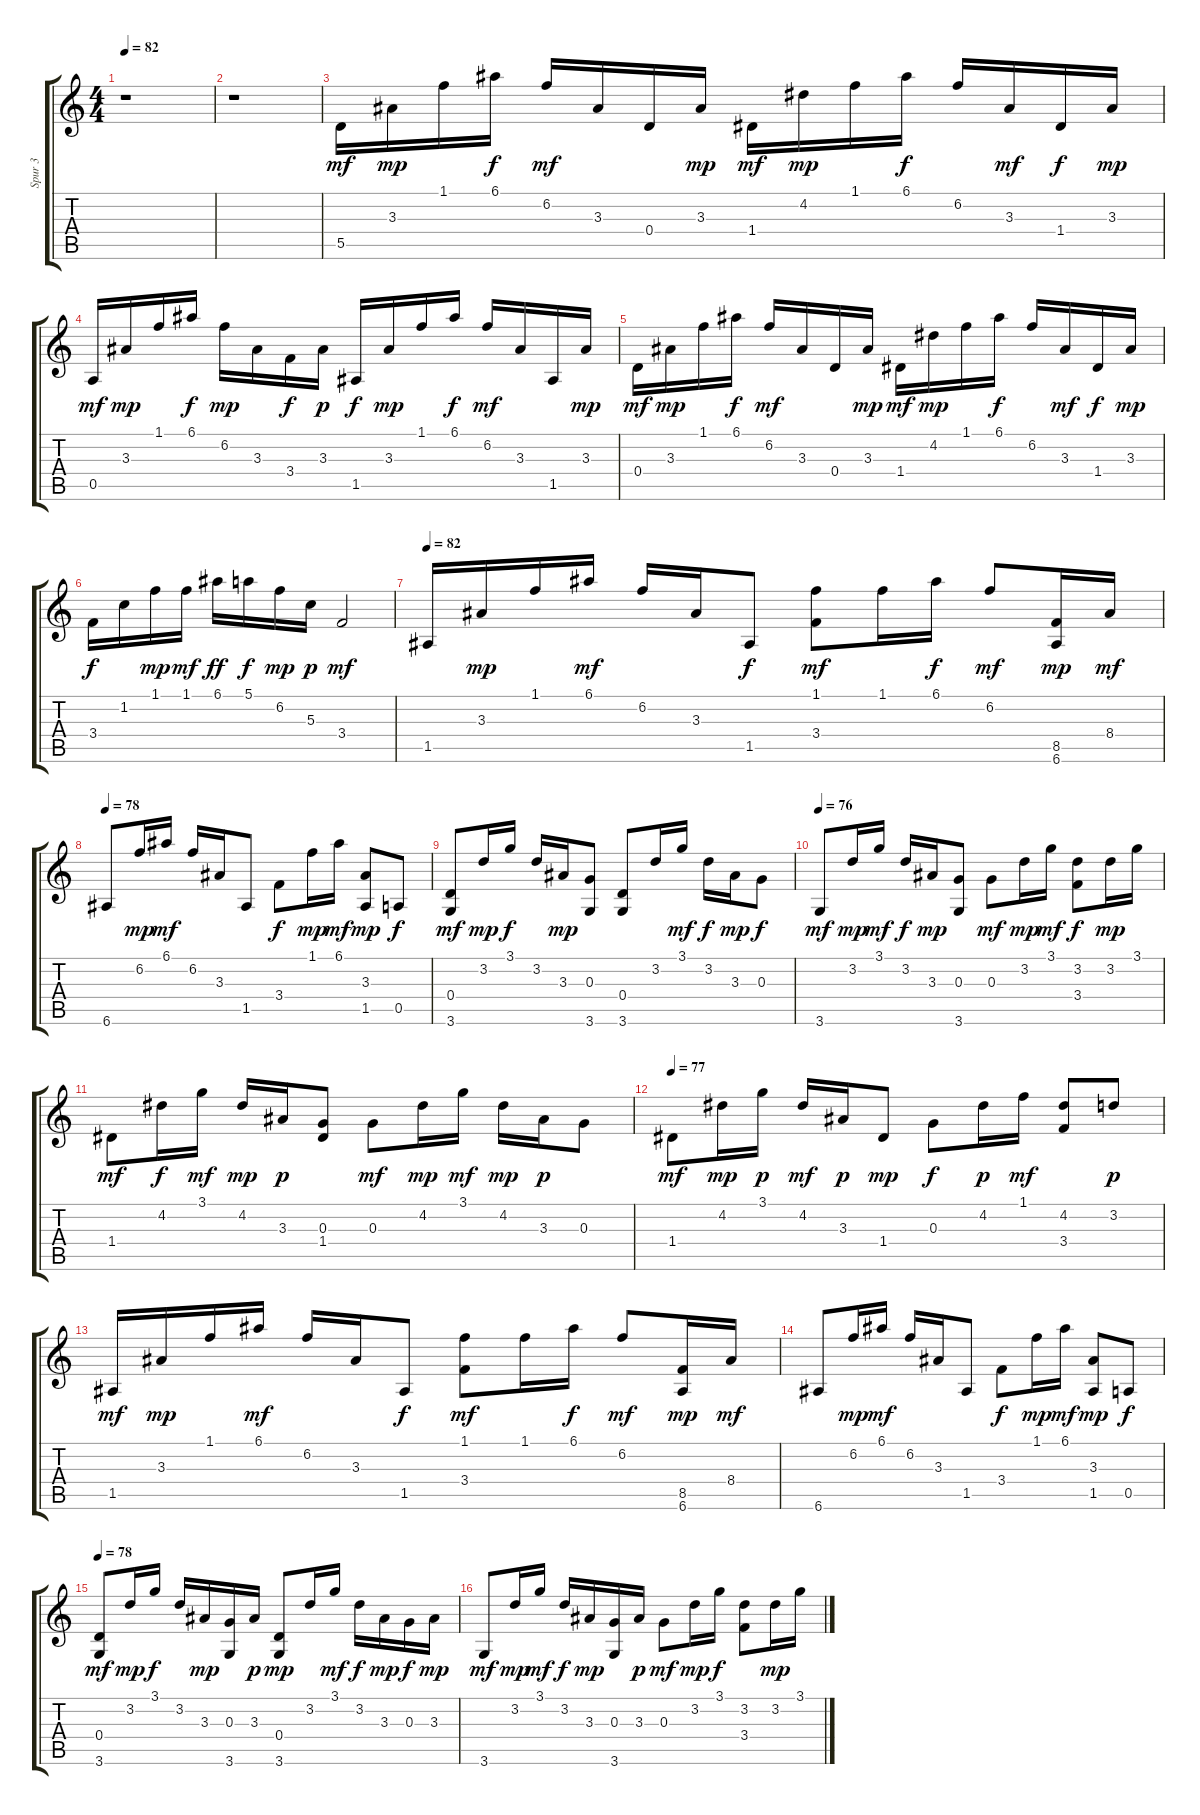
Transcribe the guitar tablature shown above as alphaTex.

\track ("Spur 3" "Spur 3") {instrument acousticguitarsteel}
\staff {score tabs}
\tuning (E4 B3 G3 D3 A2 E2) {hide}
\ts (4 4)
\tempo 82
\clef g2
\ks c
r.1{dy mf instrument acousticguitarsteel} |
r.1 |
5.5.16 3.3.16{dy mp} 1.1.16 6.1.16{dy f} 6.2.16{dy mf} 3.3.16 0.4.16 3.3.16{dy mp} 1.4.16{dy mf} 4.2.16{dy mp} 1.1.16 6.1.16{dy f} 6.2.16 3.3.16{dy mf} 1.4.16{dy f} 3.3.16{dy mp} |
0.5.16{dy mf} 3.3.16{dy mp} 1.1.16 6.1.16{dy f} 6.2.16{dy mp} 3.3.16 3.4.16{dy f} 3.3.16{dy p} 1.5.16{dy f} 3.3.16{dy mp} 1.1.16 6.1.16{dy f} 6.2.16{dy mf} 3.3.16 1.5.16 3.3.16{dy mp} |
0.4.16{dy mf} 3.3.16{dy mp} 1.1.16 6.1.16{dy f} 6.2.16{dy mf} 3.3.16 0.4.16 3.3.16{dy mp} 1.4.16{dy mf} 4.2.16{dy mp} 1.1.16 6.1.16{dy f} 6.2.16 3.3.16{dy mf} 1.4.16{dy f} 3.3.16{dy mp} |
3.4.16{dy f} 1.2.16 1.1.16{dy mp} 1.1.16{dy mf} 6.1.16{dy ff} 5.1.16{dy f} 6.2.16{dy mp} 5.3.16{dy p} 3.4.2{dy mf} |
\tempo 82
1.5.16 3.3.16{dy mp} 1.1.16 6.1.16{dy mf} 6.2.16 3.3.16 1.5.8{dy f} (1.1 3.4).8{dy mf} 1.1.16 6.1.16{dy f} 6.2.8{dy mf} (8.5 6.6).16{dy mp} 8.4.16{dy mf} |
\tempo 78
6.6.8 6.2.16{dy mp} 6.1.16{dy mf} 6.2.16 3.3.16 1.5.8 3.4.8{dy f} 1.1.16{dy mp} 6.1.16{dy mf} (3.3 1.5).8{dy mp} 0.5.8{dy f} |
(0.4 3.6).8{dy mf} 3.2.16{dy mp} 3.1.16{dy f} 3.2.16 3.3.16{dy mp} (0.3 3.6).8 (0.4 3.6).8 3.2.16 3.1.16{dy mf} 3.2.16{dy f} 3.3.16{dy mp} 0.3.8{dy f} |
\tempo 76
3.6.8{dy mf} 3.2.16{dy mp} 3.1.16{dy mf} 3.2.16{dy f} 3.3.16{dy mp} (0.3 3.6).8 0.3.8{dy mf} 3.2.16{dy mp} 3.1.16{dy mf} (3.2 3.4).8{dy f} 3.2.16{dy mp} 3.1.16 |
1.4.8{dy mf} 4.2.16{dy f} 3.1.16{dy mf} 4.2.16{dy mp} 3.3.16{dy p} (0.3 1.4).8 0.3.8{dy mf} 4.2.16{dy mp} 3.1.16{dy mf} 4.2.16{dy mp} 3.3.16{dy p} 0.3.8 |
\tempo 77
1.4.8{dy mf} 4.2.16{dy mp} 3.1.16{dy p} 4.2.16{dy mf} 3.3.16{dy p} 1.4.8{dy mp} 0.3.8{dy f} 4.2.16{dy p} 1.1.16{dy mf} (4.2 3.4).8 3.2.8{dy p} |
1.5.16{dy mf} 3.3.16{dy mp} 1.1.16 6.1.16{dy mf} 6.2.16 3.3.16 1.5.8{dy f} (1.1 3.4).8{dy mf} 1.1.16 6.1.16{dy f} 6.2.8{dy mf} (8.5 6.6).16{dy mp} 8.4.16{dy mf} |
6.6.8 6.2.16{dy mp} 6.1.16{dy mf} 6.2.16 3.3.16 1.5.8 3.4.8{dy f} 1.1.16{dy mp} 6.1.16{dy mf} (3.3 1.5).8{dy mp} 0.5.8{dy f} |
\tempo 78
(0.4 3.6).8{dy mf} 3.2.16{dy mp} 3.1.16{dy f} 3.2.16 3.3.16{dy mp} (0.3 3.6).16 3.3.16{dy p} (0.4 3.6).8{dy mp} 3.2.16 3.1.16{dy mf} 3.2.16{dy f} 3.3.16{dy mp} 0.3.16{dy f} 3.3.16{dy mp} |
3.6.8{dy mf} 3.2.16{dy mp} 3.1.16{dy mf} 3.2.16{dy f} 3.3.16{dy mp} (0.3 3.6).16 3.3.16{dy p} 0.3.8{dy mf} 3.2.16{dy mp} 3.1.16{dy f} (3.2 3.4).8 3.2.16{dy mp} 3.1.16
